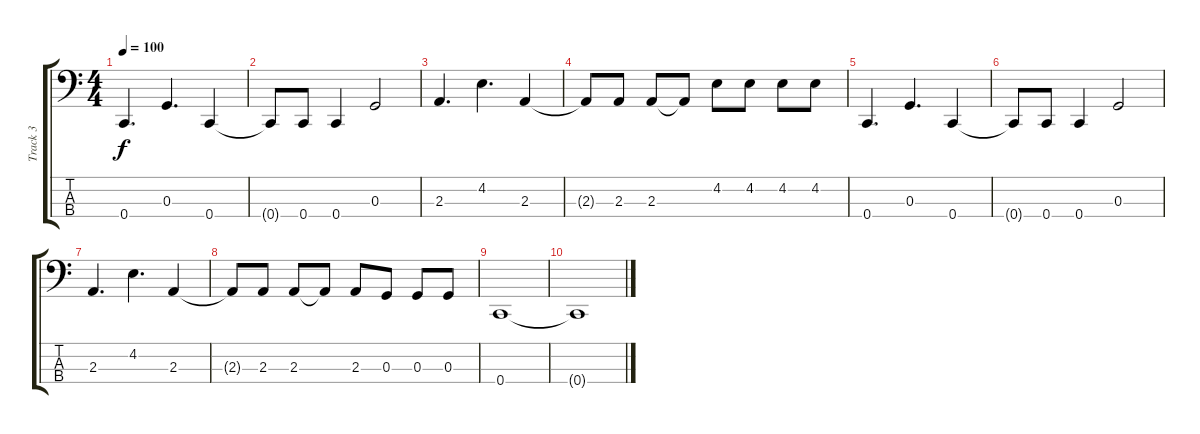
\track ("Track 3" "Track 3") {instrument electricbasspick}
\staff {score tabs}
\tuning (F2 C2 G1 C1) {hide}
\ts (4 4)
\tempo 100
\clef f4
\ks c
0.4.4{d dy f} 0.3.4{d} 0.4.4 |
0.4{t}.8 0.4.8 0.4.4 0.3.2 |
2.3.4{d} 4.2.4{d} 2.3.4 |
2.3{t}.8 2.3.8 2.3.8 2.3{t}.8 4.2.8 4.2.8 4.2.8 4.2.8 |
0.4.4{d} 0.3.4{d} 0.4.4 |
0.4{t}.8 0.4.8 0.4.4 0.3.2 |
2.3.4{d} 4.2.4{d} 2.3.4 |
2.3{t}.8 2.3.8 2.3.8 2.3{t}.8 2.3.8 0.3.8 0.3.8 0.3.8 |
0.4.1 |
0.4{t}.1
